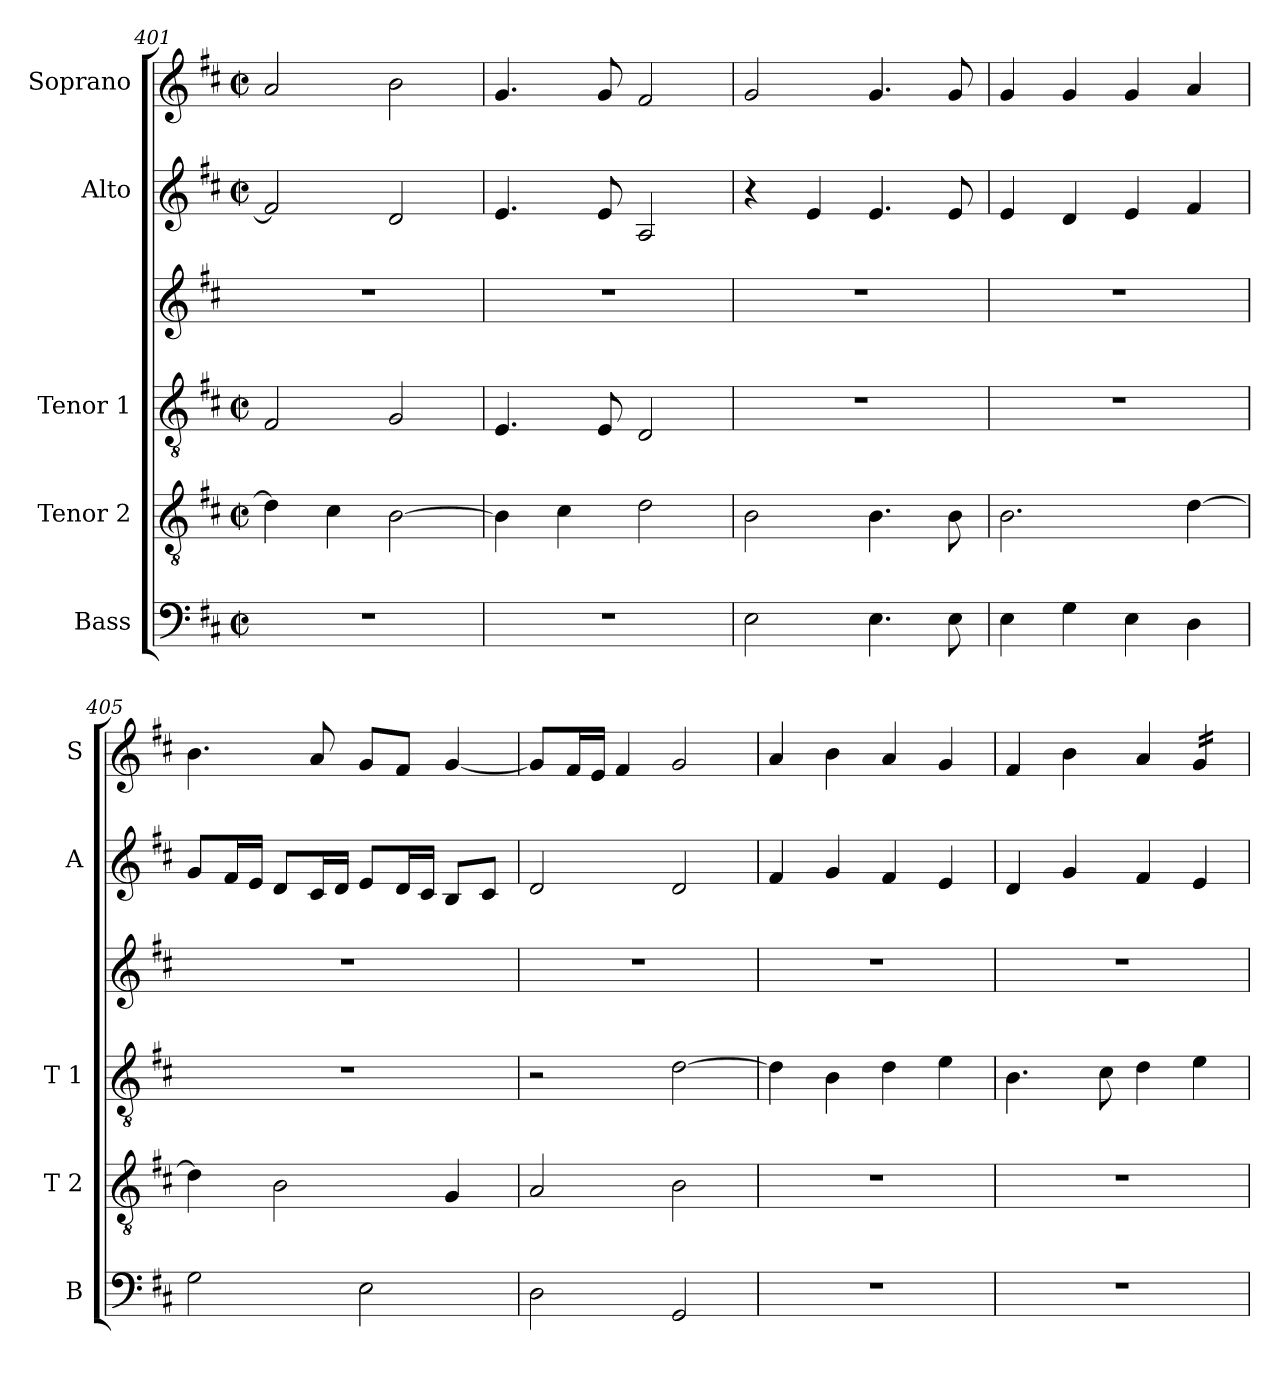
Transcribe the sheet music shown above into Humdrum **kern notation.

**kern	**kern	**kern	**kern	**kern	**kern
*part6	*part5	*part4	*part3	*part2	*part1
*staff6	*staff5	*staff4	*staff3	*staff2	*staff1
*I"Bass	*I"Tenor 2	*I"Tenor 1	*	*I"Alto	*I"Soprano
*I'B	*I'T 2	*I'T 1	*	*I'A	*I'S
*clefF4	*clefGv2	*clefGv2	*clefG2	*clefG2	*clefG2
*k[f#c#]	*k[f#c#]	*k[f#c#]	*k[f#c#]	*k[f#c#]	*k[f#c#]
*D:	*D:	*D:	*D:	*D:	*D:
*M2/2	*M2/2	*M2/2	*	*M2/2	*M2/2
*met(c|)	*met(c|)	*met(c|)	*	*met(c|)	*met(c|)
=401	=401	=401	=401	=401	=401
1r	4d\]	2F#/	1r	2f#/]	2a/
.	4c#\	.	.	.	.
.	[>2B\	2G/	.	2d/	2b\
=402	=402	=402	=402	=402	=402
1r	4B\]	4.E/	1r	4.e/	4.g/
.	4c#\	.	.	.	.
.	.	8E/	.	8e/	8g/
.	2d\	2D/	.	2A/	2f#/
=403	=403	=403	=403	=403	=403
2E\	2B\	1r	1r	4r	2g/
.	.	.	.	4e/	.
4.E\	4.B\	.	.	4.e/	4.g/
8E\	8B\	.	.	8e/	8g/
!!LO:LB:g=z
=404	=404	=404	=404	=404	=404
4E\	2.B\	1r	1r	4e/	4g/
4G\	.	.	.	4d/	4g/
4E\	.	.	.	4e/	4g/
4D\	[>4d\	.	.	4f#/	4a/
=405	=405	=405	=405	=405	=405
2G\	4d\]	1r	1r	8g/L	4.b\
.	.	.	.	16f#/L	.
.	.	.	.	16e/JJ	.
.	2B\	.	.	8d/L	.
.	.	.	.	16c#/L	8a/
.	.	.	.	16d/JJ	.
2E\	.	.	.	8e/L	8g/L
.	.	.	.	16d/L	8f#/J
.	.	.	.	16c#/JJ	.
.	4G/	.	.	8B/L	[<4g/
.	.	.	.	8c#/J	.
=406	=406	=406	=406	=406	=406
2D\	2A/	2r	1r	2d/	8g/L]
.	.	.	.	.	16f#/L
.	.	.	.	.	16e/JJ
.	.	.	.	.	4f#/
2GG/	2B\	[>2d\	.	2d/	2g/
=407	=407	=407	=407	=407	=407
1r	1r	4d\]	1r	4f#/	4a/
.	.	4B\	.	4g/	4b\
.	.	4d\	.	4f#/	4a/
.	.	4e\	.	4e/	4g/
=408	=408	=408	=408	=408	=408
1r	1r	4.B\	1r	4d/	4f#/
.	.	.	.	4g/	4b\
.	.	8c#\	.	.	.
.	.	4d\	.	4f#/	4a/
*	*	*	*	*	*tremolo
.	.	4e\	.	4e/	16g/LL
.	.	.	.	.	16g/
.	.	.	.	.	16g/
.	.	.	.	.	16g/JJ
*	*	*	*	*	*Xtremolo
=	=	=	=	=	=
*-	*-	*-	*-	*-	*-
